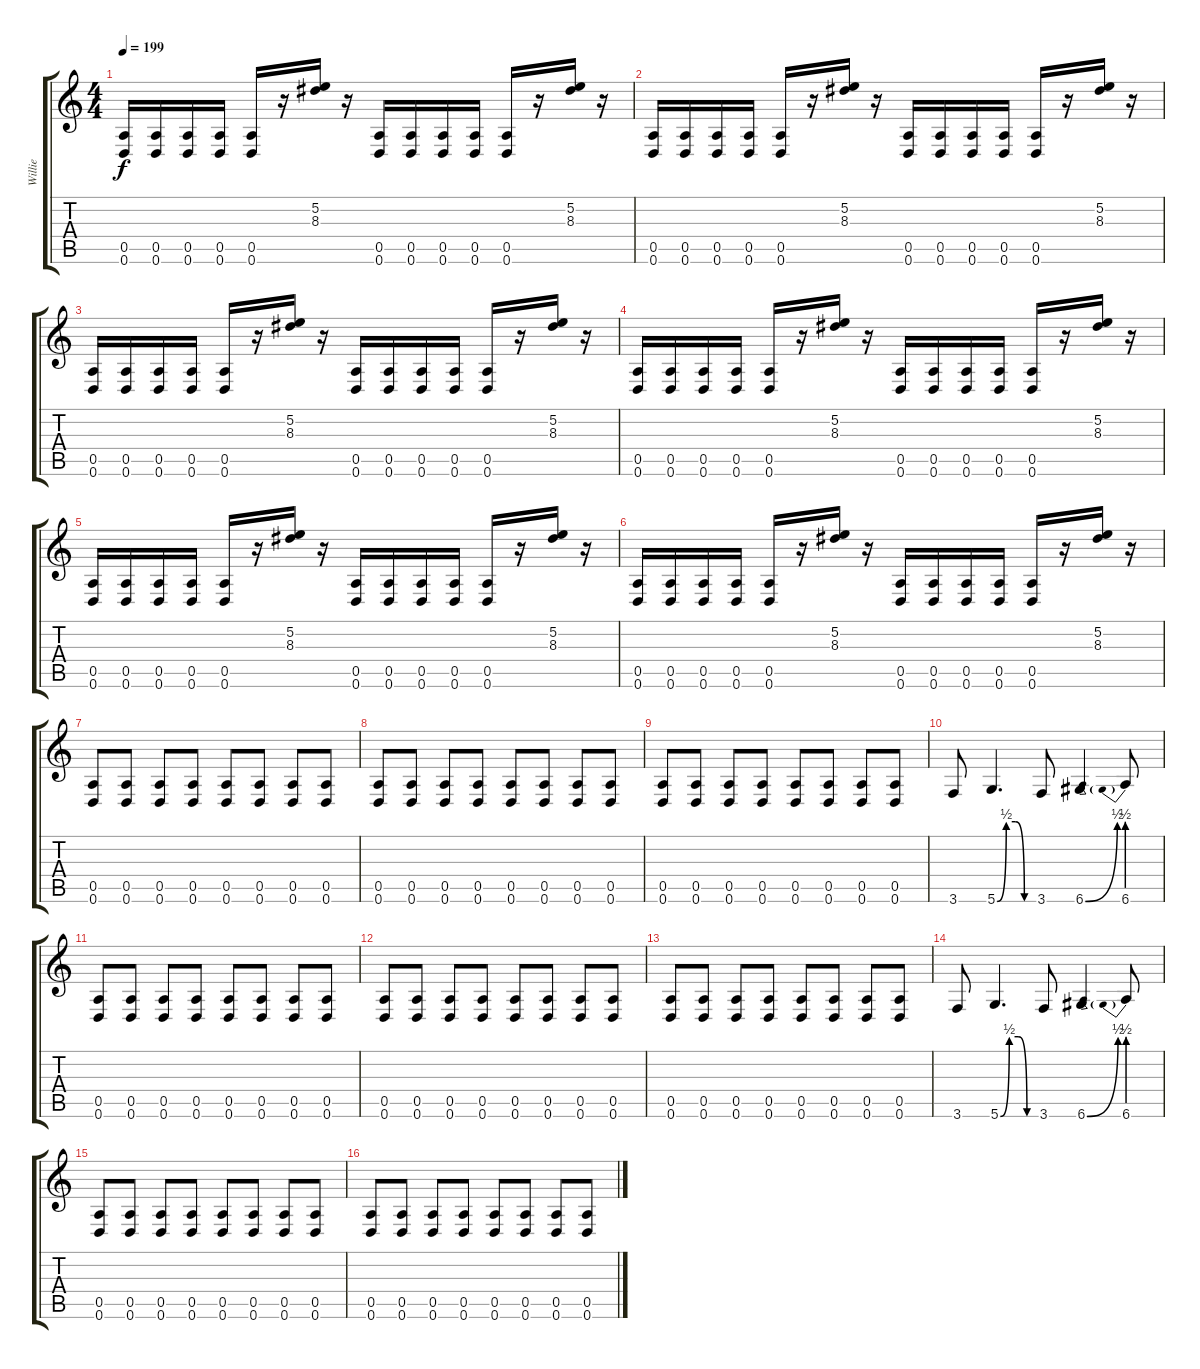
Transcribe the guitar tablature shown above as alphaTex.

\track ("Willie" "Willie") {instrument distortionguitar}
\staff {score tabs}
\tuning (E4 B3 G3 D3 A2 D2) {hide}
\ts (4 4)
\tempo 199
\clef g2
\ks c
(0.5 0.6).16{dy f} (0.5 0.6).16 (0.5 0.6).16 (0.5 0.6).16 (0.5 0.6).16 r.16 (5.2 8.3).16 r.16 (0.5 0.6).16 (0.5 0.6).16 (0.5 0.6).16 (0.5 0.6).16 (0.5 0.6).16 r.16 (5.2 8.3).16 r.16 |
(0.5 0.6).16 (0.5 0.6).16 (0.5 0.6).16 (0.5 0.6).16 (0.5 0.6).16 r.16 (5.2 8.3).16 r.16 (0.5 0.6).16 (0.5 0.6).16 (0.5 0.6).16 (0.5 0.6).16 (0.5 0.6).16 r.16 (5.2 8.3).16 r.16 |
(0.5 0.6).16 (0.5 0.6).16 (0.5 0.6).16 (0.5 0.6).16 (0.5 0.6).16 r.16 (5.2 8.3).16 r.16 (0.5 0.6).16 (0.5 0.6).16 (0.5 0.6).16 (0.5 0.6).16 (0.5 0.6).16 r.16 (5.2 8.3).16 r.16 |
(0.5 0.6).16 (0.5 0.6).16 (0.5 0.6).16 (0.5 0.6).16 (0.5 0.6).16 r.16 (5.2 8.3).16 r.16 (0.5 0.6).16 (0.5 0.6).16 (0.5 0.6).16 (0.5 0.6).16 (0.5 0.6).16 r.16 (5.2 8.3).16 r.16 |
(0.5 0.6).16 (0.5 0.6).16 (0.5 0.6).16 (0.5 0.6).16 (0.5 0.6).16 r.16 (5.2 8.3).16 r.16 (0.5 0.6).16 (0.5 0.6).16 (0.5 0.6).16 (0.5 0.6).16 (0.5 0.6).16 r.16 (5.2 8.3).16 r.16 |
(0.5 0.6).16 (0.5 0.6).16 (0.5 0.6).16 (0.5 0.6).16 (0.5 0.6).16 r.16 (5.2 8.3).16 r.16 (0.5 0.6).16 (0.5 0.6).16 (0.5 0.6).16 (0.5 0.6).16 (0.5 0.6).16 r.16 (5.2 8.3).16 r.16 |
(0.5 0.6).8 (0.5 0.6).8 (0.5 0.6).8 (0.5 0.6).8 (0.5 0.6).8 (0.5 0.6).8 (0.5 0.6).8 (0.5 0.6).8 |
(0.5 0.6).8 (0.5 0.6).8 (0.5 0.6).8 (0.5 0.6).8 (0.5 0.6).8 (0.5 0.6).8 (0.5 0.6).8 (0.5 0.6).8 |
(0.5 0.6).8 (0.5 0.6).8 (0.5 0.6).8 (0.5 0.6).8 (0.5 0.6).8 (0.5 0.6).8 (0.5 0.6).8 (0.5 0.6).8 |
3.6.8 5.6{be (custom 0 0 15 2 30 2 45 0 60 0)}.4{d} 3.6.8 6.6{be (bend 0 0 60 2)}.4 6.6{be (prebend 0 2 60 2)}.8 |
(0.5 0.6).8 (0.5 0.6).8 (0.5 0.6).8 (0.5 0.6).8 (0.5 0.6).8 (0.5 0.6).8 (0.5 0.6).8 (0.5 0.6).8 |
(0.5 0.6).8 (0.5 0.6).8 (0.5 0.6).8 (0.5 0.6).8 (0.5 0.6).8 (0.5 0.6).8 (0.5 0.6).8 (0.5 0.6).8 |
(0.5 0.6).8 (0.5 0.6).8 (0.5 0.6).8 (0.5 0.6).8 (0.5 0.6).8 (0.5 0.6).8 (0.5 0.6).8 (0.5 0.6).8 |
3.6.8 5.6{be (custom 0 0 15 2 30 2 45 0 60 0)}.4{d} 3.6.8 6.6{be (bend 0 0 60 2)}.4 6.6{be (prebend 0 2 60 2)}.8 |
(0.5 0.6).8 (0.5 0.6).8 (0.5 0.6).8 (0.5 0.6).8 (0.5 0.6).8 (0.5 0.6).8 (0.5 0.6).8 (0.5 0.6).8 |
(0.5 0.6).8 (0.5 0.6).8 (0.5 0.6).8 (0.5 0.6).8 (0.5 0.6).8 (0.5 0.6).8 (0.5 0.6).8 (0.5 0.6).8
